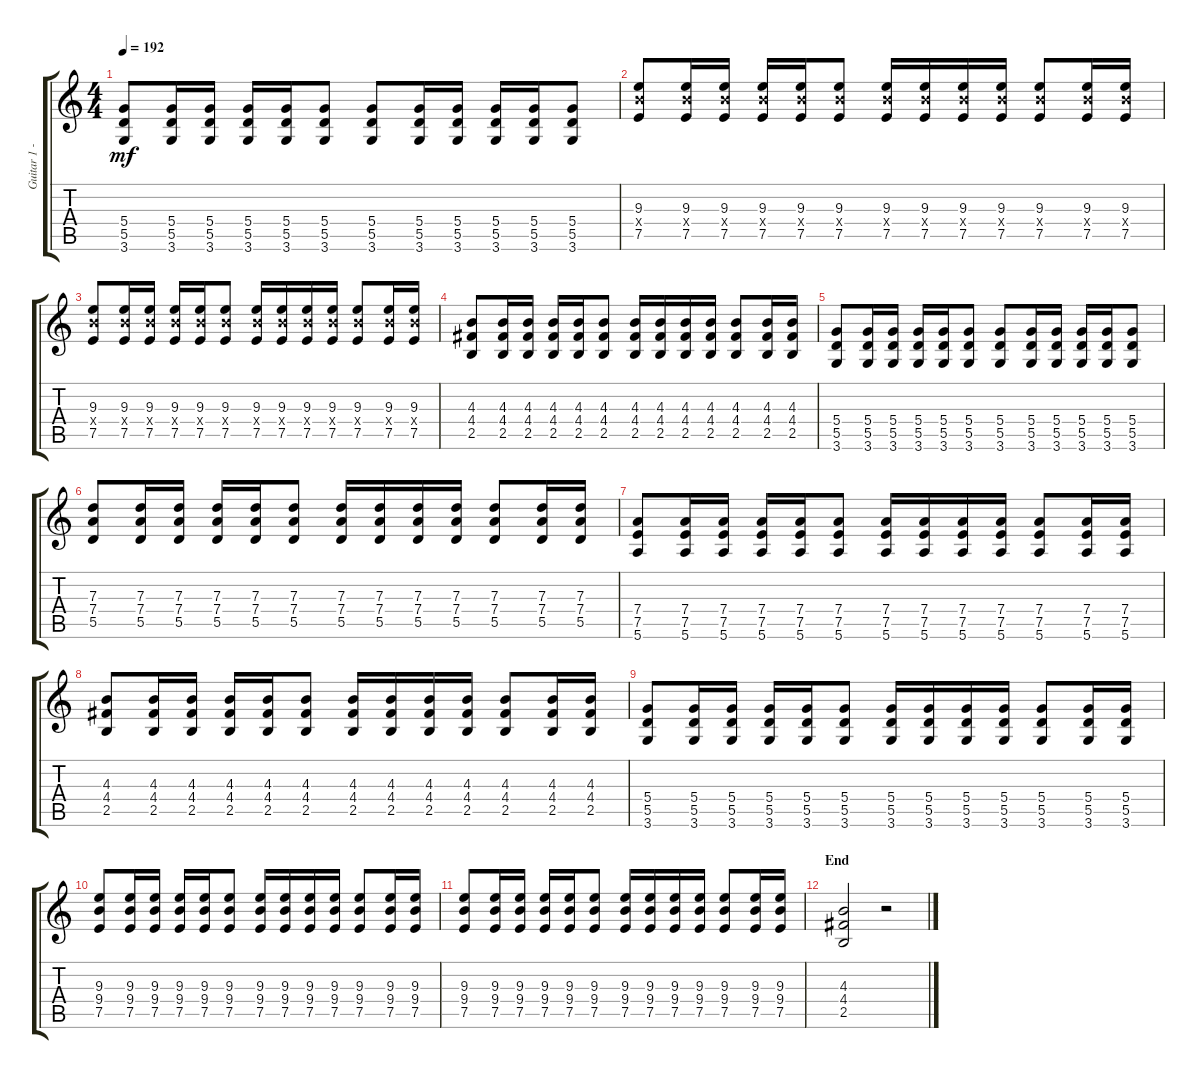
\track ("Guitar 1 - Mathias" "Guitar 1 -") {instrument distortionguitar}
\staff {score tabs}
\tuning (E4 B3 G3 D3 A2 E2) {hide}
\ts (4 4)
\tempo 192
\clef g2
\ks c
(5.4 5.5 3.6).8{dy mf} (5.4 5.5 3.6).16 (5.4 5.5 3.6).16 (5.4 5.5 3.6).16 (5.4 5.5 3.6).16 (5.4 5.5 3.6).8 (5.4 5.5 3.6).8 (5.4 5.5 3.6).16 (5.4 5.5 3.6).16 (5.4 5.5 3.6).16 (5.4 5.5 3.6).16 (5.4 5.5 3.6).8 |
(9.3 9.4{x} 7.5).8 (9.3 9.4{x} 7.5).16 (9.3 9.4{x} 7.5).16 (9.3 9.4{x} 7.5).16 (9.3 9.4{x} 7.5).16 (9.3 9.4{x} 7.5).8 (9.3 9.4{x} 7.5).16 (9.3 9.4{x} 7.5).16 (9.3 9.4{x} 7.5).16 (9.3 9.4{x} 7.5).16 (9.3 9.4{x} 7.5).8 (9.3 9.4{x} 7.5).16 (9.3 9.4{x} 7.5).16 |
(9.3 9.4{x} 7.5).8 (9.3 9.4{x} 7.5).16 (9.3 9.4{x} 7.5).16 (9.3 9.4{x} 7.5).16 (9.3 9.4{x} 7.5).16 (9.3 9.4{x} 7.5).8 (9.3 9.4{x} 7.5).16 (9.3 9.4{x} 7.5).16 (9.3 9.4{x} 7.5).16 (9.3 9.4{x} 7.5).16 (9.3 9.4{x} 7.5).8 (9.3 9.4{x} 7.5).16 (9.3 9.4{x} 7.5).16 |
(4.3 4.4 2.5).8 (4.3 4.4 2.5).16 (4.3 4.4 2.5).16 (4.3 4.4 2.5).16 (4.3 4.4 2.5).16 (4.3 4.4 2.5).8 (4.3 4.4 2.5).16 (4.3 4.4 2.5).16 (4.3 4.4 2.5).16 (4.3 4.4 2.5).16 (4.3 4.4 2.5).8 (4.3 4.4 2.5).16 (4.3 4.4 2.5).16 |
(5.4 5.5 3.6).8 (5.4 5.5 3.6).16 (5.4 5.5 3.6).16 (5.4 5.5 3.6).16 (5.4 5.5 3.6).16 (5.4 5.5 3.6).8 (5.4 5.5 3.6).8 (5.4 5.5 3.6).16 (5.4 5.5 3.6).16 (5.4 5.5 3.6).16 (5.4 5.5 3.6).16 (5.4 5.5 3.6).8 |
(7.3 7.4 5.5).8 (7.3 7.4 5.5).16 (7.3 7.4 5.5).16 (7.3 7.4 5.5).16 (7.3 7.4 5.5).16 (7.3 7.4 5.5).8 (7.3 7.4 5.5).16 (7.3 7.4 5.5).16 (7.3 7.4 5.5).16 (7.3 7.4 5.5).16 (7.3 7.4 5.5).8 (7.3 7.4 5.5).16 (7.3 7.4 5.5).16 |
(7.4 7.5 5.6).8 (7.4 7.5 5.6).16 (7.4 7.5 5.6).16 (7.4 7.5 5.6).16 (7.4 7.5 5.6).16 (7.4 7.5 5.6).8 (7.4 7.5 5.6).16 (7.4 7.5 5.6).16 (7.4 7.5 5.6).16 (7.4 7.5 5.6).16 (7.4 7.5 5.6).8 (7.4 7.5 5.6).16 (7.4 7.5 5.6).16 |
(4.3 4.4 2.5).8 (4.3 4.4 2.5).16 (4.3 4.4 2.5).16 (4.3 4.4 2.5).16 (4.3 4.4 2.5).16 (4.3 4.4 2.5).8 (4.3 4.4 2.5).16 (4.3 4.4 2.5).16 (4.3 4.4 2.5).16 (4.3 4.4 2.5).16 (4.3 4.4 2.5).8 (4.3 4.4 2.5).16 (4.3 4.4 2.5).16 |
(5.4 5.5 3.6).8 (5.4 5.5 3.6).16 (5.4 5.5 3.6).16 (5.4 5.5 3.6).16 (5.4 5.5 3.6).16 (5.4 5.5 3.6).8 (5.4 5.5 3.6).16 (5.4 5.5 3.6).16 (5.4 5.5 3.6).16 (5.4 5.5 3.6).16 (5.4 5.5 3.6).8 (5.4 5.5 3.6).16 (5.4 5.5 3.6).16 |
(9.3 9.4 7.5).8 (9.3 9.4 7.5).16 (9.3 9.4 7.5).16 (9.3 9.4 7.5).16 (9.3 9.4 7.5).16 (9.3 9.4 7.5).8 (9.3 9.4 7.5).16 (9.3 9.4 7.5).16 (9.3 9.4 7.5).16 (9.3 9.4 7.5).16 (9.3 9.4 7.5).8 (9.3 9.4 7.5).16 (9.3 9.4 7.5).16 |
(9.3 9.4 7.5).8 (9.3 9.4 7.5).16 (9.3 9.4 7.5).16 (9.3 9.4 7.5).16 (9.3 9.4 7.5).16 (9.3 9.4 7.5).8 (9.3 9.4 7.5).16 (9.3 9.4 7.5).16 (9.3 9.4 7.5).16 (9.3 9.4 7.5).16 (9.3 9.4 7.5).8 (9.3 9.4 7.5).16 (9.3 9.4 7.5).16 |
\section ("" "End")
(4.3 4.4 2.5).2 r.2
